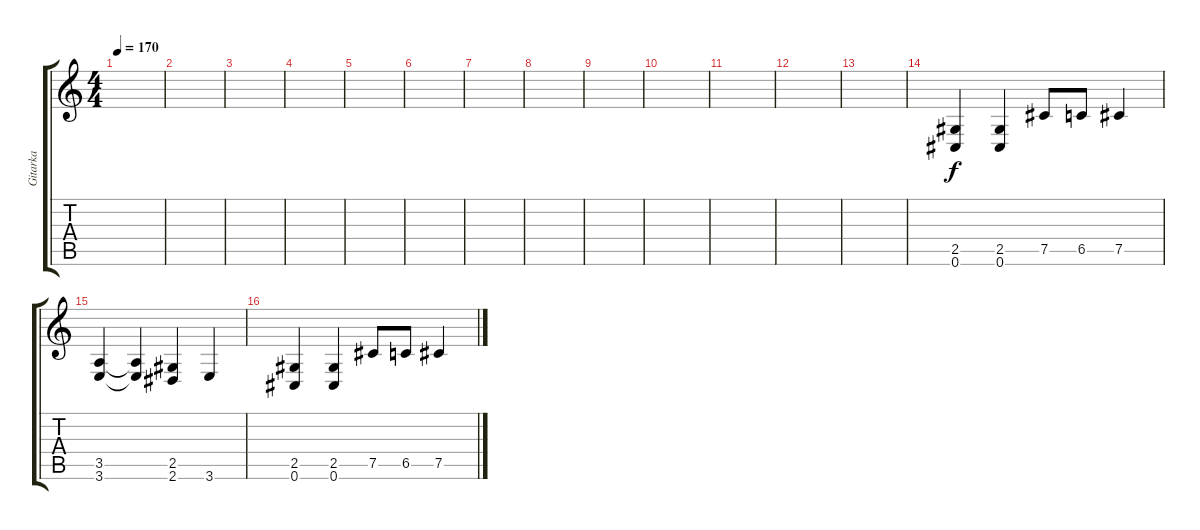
\track ("Gitarka" "Gitarka") {instrument distortionguitar}
\staff {score tabs}
\tuning (Db4 Ab3 E3 B2 Gb2 Db2) {hide}
\ts (4 4)
\tempo 170
\clef g2
\ks c
|
|
|
|
|
|
|
|
|
|
|
|
|
(2.5 0.6).4 (2.5 0.6).4 7.5.8 6.5.8 7.5.4 |
(3.5 3.6).4 (3.5{t} 3.6{t}).4 (2.5 2.6).4 3.6.4 |
(2.5 0.6).4 (2.5 0.6).4 7.5.8 6.5.8 7.5.4
